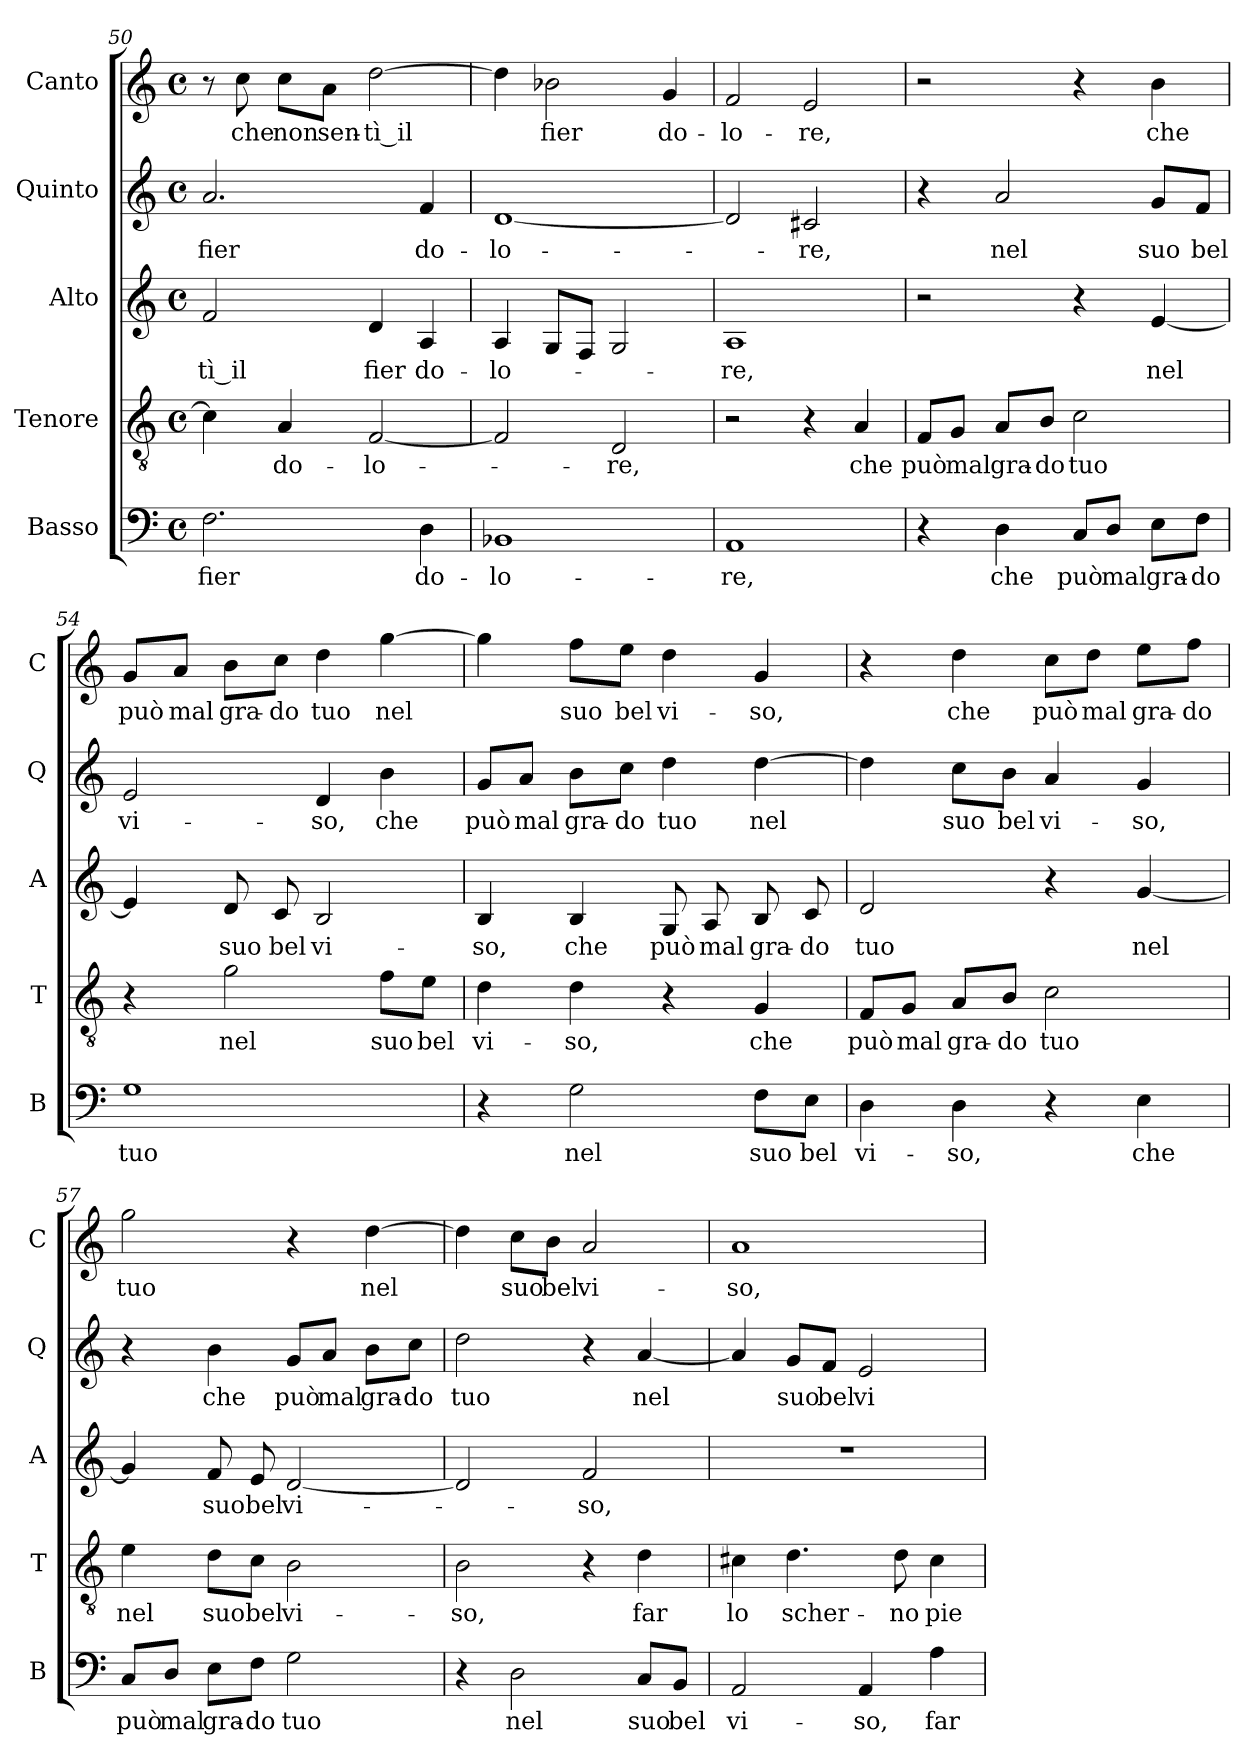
**kern	**text	**kern	**text	**kern	**text	**kern	**text	**kern	**text
*part5	*part5	*part4	*part4	*part3	*part3	*part2	*part2	*part1	*part1
*staff5	*staff5	*staff4	*staff4	*staff3	*staff3	*staff2	*staff2	*staff1	*staff1
*I"Basso	*	*I"Tenore	*	*I"Alto	*	*I"Quinto	*	*I"Canto	*
*I'B	*	*I'T	*	*I'A	*	*I'Q	*	*I'C	*
*clefF4	*	*clefGv2	*	*clefG2	*	*clefG2	*	*clefG2	*
*k[]	*	*k[]	*	*k[]	*	*k[]	*	*k[]	*
*C:	*	*C:	*	*C:	*	*C:	*	*C:	*
*M4/4	*	*M4/4	*	*M4/4	*	*M4/4	*	*M4/4	*
*met(c)	*	*met(c)	*	*met(c)	*	*met(c)	*	*met(c)	*
=50	=50	=50	=50	=50	=50	=50	=50	=50	=50
!	!LO:LY:b	!	!	!	!LO:LY:b	!	!LO:LY:b	!	!
2.F\	fier	4c\]	.	2f/	-tì il	2.a/	fier	8r	.
!	!	!	!	!	!	!	!	!	!LO:LY:b
.	.	.	.	.	.	.	.	8cc\	che
!	!	!	!LO:LY:b	!	!	!	!	!	!LO:LY:b
.	.	4A/	do-	.	.	.	.	8cc\L	non
!	!	!	!	!	!	!	!	!	!LO:LY:b
.	.	.	.	.	.	.	.	8a\J	sen-
!	!	!	!LO:LY:b	!	!LO:LY:b	!	!	!	!LO:LY:b
.	.	[2F/	-lo-	4d/	fier	.	.	[2dd\	-tì il
!	!LO:LY:b	!	!	!	!LO:LY:b	!	!LO:LY:b	!	!
4D\	do-	.	.	4A/	do-	4f/	do-	.	.
=51	=51	=51	=51	=51	=51	=51	=51	=51	=51
!	!LO:LY:b	!	!	!	!LO:LY:b	!	!LO:LY:b	!	!
1BB-X	-lo-	2F/]	.	4A/	-lo-	[1d	-lo-	4dd\]	.
!	!	!	!	!	!	!	!	!	!LO:LY:b
.	.	.	.	8G/L	.	.	.	2b-X\	fier
.	.	.	.	8F/J	.	.	.	.	.
!	!	!	!LO:LY:b	!	!	!	!	!	!
.	.	2D/	-re,	2G/	.	.	.	.	.
!	!	!	!	!	!	!	!	!	!LO:LY:b
.	.	.	.	.	.	.	.	4g/	do-
=52	=52	=52	=52	=52	=52	=52	=52	=52	=52
!	!LO:LY:b	!	!	!	!LO:LY:b	!	!	!	!LO:LY:b
1AA	-re,	2r	.	1A	-re,	2d/]	.	2f/	-lo-
!	!	!	!	!	!	!	!LO:LY:b	!	!LO:LY:b
.	.	4r	.	.	.	2c#X/	-re,	2e/	-re,
!	!	!	!LO:LY:b	!	!	!	!	!	!
.	.	4A/	che	.	.	.	.	.	.
!!LO:LB:g=z
=53	=53	=53	=53	=53	=53	=53	=53	=53	=53
!	!	!	!LO:LY:b	!	!	!	!	!	!
4r	.	8F/L	può	2r	.	4r	.	2r	.
!	!	!	!LO:LY:b	!	!	!	!	!	!
.	.	8G/J	mal	.	.	.	.	.	.
!	!LO:LY:b	!	!LO:LY:b	!	!	!	!LO:LY:b	!	!
4D\	che	8A/L	gra-	.	.	2a/	nel	.	.
!	!	!	!LO:LY:b	!	!	!	!	!	!
.	.	8B/J	-do	.	.	.	.	.	.
!	!LO:LY:b	!	!LO:LY:b	!	!	!	!	!	!
8C/L	può	2c\	tuo	4r	.	.	.	4r	.
!	!LO:LY:b	!	!	!	!	!	!	!	!
8D/J	mal	.	.	.	.	.	.	.	.
!	!LO:LY:b	!	!	!	!LO:LY:b	!	!LO:LY:b	!	!LO:LY:b
8E\L	gra-	.	.	[4e/	nel	8g/L	suo	4b\	che
!	!LO:LY:b	!	!	!	!	!	!LO:LY:b	!	!
8F\J	-do	.	.	.	.	8f/J	bel	.	.
=54	=54	=54	=54	=54	=54	=54	=54	=54	=54
!	!LO:LY:b	!	!	!	!	!	!LO:LY:b	!	!LO:LY:b
1G	tuo	4r	.	4e/]	.	2e/	vi-	8g/L	può
!	!	!	!	!	!	!	!	!	!LO:LY:b
.	.	.	.	.	.	.	.	8a/J	mal
!	!	!	!LO:LY:b	!	!LO:LY:b	!	!	!	!LO:LY:b
.	.	2g\	nel	8d/	suo	.	.	8b\L	gra-
!	!	!	!	!	!LO:LY:b	!	!	!	!LO:LY:b
.	.	.	.	8c/	bel	.	.	8cc\J	-do
!	!	!	!	!	!LO:LY:b	!	!LO:LY:b	!	!LO:LY:b
.	.	.	.	2B/	vi-	4d/	-so,	4dd\	tuo
!	!	!	!LO:LY:b	!	!	!	!LO:LY:b	!	!LO:LY:b
.	.	8f\L	suo	.	.	4b\	che	[4gg\	nel
!	!	!	!LO:LY:b	!	!	!	!	!	!
.	.	8e\J	bel	.	.	.	.	.	.
=55	=55	=55	=55	=55	=55	=55	=55	=55	=55
!	!	!	!LO:LY:b	!	!LO:LY:b	!	!LO:LY:b	!	!
4r	.	4d\	vi-	4B/	-so,	8g/L	può	4gg\]	.
!	!	!	!	!	!	!	!LO:LY:b	!	!
.	.	.	.	.	.	8a/J	mal	.	.
!	!LO:LY:b	!	!LO:LY:b	!	!LO:LY:b	!	!LO:LY:b	!	!LO:LY:b
2G\	nel	4d\	-so,	4B/	che	8b\L	gra-	8ff\L	suo
!	!	!	!	!	!	!	!LO:LY:b	!	!LO:LY:b
.	.	.	.	.	.	8cc\J	-do	8ee\J	bel
!	!	!	!	!	!LO:LY:b	!	!LO:LY:b	!	!LO:LY:b
.	.	4r	.	8G/	può	4dd\	tuo	4dd\	vi-
!	!	!	!	!	!LO:LY:b	!	!	!	!
.	.	.	.	8A/	mal	.	.	.	.
!	!LO:LY:b	!	!LO:LY:b	!	!LO:LY:b	!	!LO:LY:b	!	!LO:LY:b
8F\L	suo	4G/	che	8B/	gra-	[4dd\	nel	4g/	-so,
!	!LO:LY:b	!	!	!	!LO:LY:b	!	!	!	!
8E\J	bel	.	.	8c/	-do	.	.	.	.
=56	=56	=56	=56	=56	=56	=56	=56	=56	=56
!	!LO:LY:b	!	!LO:LY:b	!	!LO:LY:b	!	!	!	!
4D\	vi-	8F/L	può	2d/	tuo	4dd\]	.	4r	.
!	!	!	!LO:LY:b	!	!	!	!	!	!
.	.	8G/J	mal	.	.	.	.	.	.
!	!LO:LY:b	!	!LO:LY:b	!	!	!	!LO:LY:b	!	!LO:LY:b
4D\	-so,	8A/L	gra-	.	.	8cc\L	suo	4dd\	che
!	!	!	!LO:LY:b	!	!	!	!LO:LY:b	!	!
.	.	8B/J	-do	.	.	8b\J	bel	.	.
!	!	!	!LO:LY:b	!	!	!	!LO:LY:b	!	!LO:LY:b
4r	.	2c\	tuo	4r	.	4a/	vi-	8cc\L	può
!	!	!	!	!	!	!	!	!	!LO:LY:b
.	.	.	.	.	.	.	.	8dd\J	mal
!	!LO:LY:b	!	!	!	!LO:LY:b	!	!LO:LY:b	!	!LO:LY:b
4E\	che	.	.	[4g/	nel	4g/	-so,	8ee\L	gra-
!	!	!	!	!	!	!	!	!	!LO:LY:b
.	.	.	.	.	.	.	.	8ff\J	-do
!!LO:PB:g=z
=57	=57	=57	=57	=57	=57	=57	=57	=57	=57
!	!LO:LY:b	!	!LO:LY:b	!	!	!	!	!	!LO:LY:b
8C/L	può	4e\	nel	4g/]	.	4r	.	2gg\	tuo
!	!LO:LY:b	!	!	!	!	!	!	!	!
8D/J	mal	.	.	.	.	.	.	.	.
!	!LO:LY:b	!	!LO:LY:b	!	!LO:LY:b	!	!LO:LY:b	!	!
8E\L	gra-	8d\L	suo	8f/	suo	4b\	che	.	.
!	!LO:LY:b	!	!LO:LY:b	!	!LO:LY:b	!	!	!	!
8F\J	-do	8c\J	bel	8e/	bel	.	.	.	.
!	!LO:LY:b	!	!LO:LY:b	!	!LO:LY:b	!	!LO:LY:b	!	!
2G\	tuo	2B\	vi-	[2d/	vi-	8g/L	può	4r	.
!	!	!	!	!	!	!	!LO:LY:b	!	!
.	.	.	.	.	.	8a/J	mal	.	.
!	!	!	!	!	!	!	!LO:LY:b	!	!LO:LY:b
.	.	.	.	.	.	8b\L	gra-	[4dd\	nel
!	!	!	!	!	!	!	!LO:LY:b	!	!
.	.	.	.	.	.	8cc\J	-do	.	.
=58	=58	=58	=58	=58	=58	=58	=58	=58	=58
!	!	!	!LO:LY:b	!	!	!	!LO:LY:b	!	!
4r	.	2B\	-so,	2d/]	.	2dd\	tuo	4dd\]	.
!	!LO:LY:b	!	!	!	!	!	!	!	!LO:LY:b
2D\	nel	.	.	.	.	.	.	8cc\L	suo
!	!	!	!	!	!	!	!	!	!LO:LY:b
.	.	.	.	.	.	.	.	8b\J	bel
!	!	!	!	!	!LO:LY:b	!	!	!	!LO:LY:b
.	.	4r	.	2f/	-so,	4r	.	2a/	vi-
!	!LO:LY:b	!	!LO:LY:b	!	!	!	!LO:LY:b	!	!
8C/L	suo	4d\	far	.	.	[4a/	nel	.	.
!	!LO:LY:b	!	!	!	!	!	!	!	!
8BB/J	bel	.	.	.	.	.	.	.	.
=59	=59	=59	=59	=59	=59	=59	=59	=59	=59
!	!LO:LY:b	!	!LO:LY:b	!	!	!	!	!	!LO:LY:b
2AA/	vi-	4c#X\	lo	1r	.	4a/]	.	1a	-so,
!	!	!	!LO:LY:b	!	!	!	!LO:LY:b	!	!
.	.	4.d\	scher-	.	.	8g/L	suo	.	.
!	!	!	!	!	!	!	!LO:LY:b	!	!
.	.	.	.	.	.	8f/J	bel	.	.
!	!LO:LY:b	!	!	!	!	!	!LO:LY:b	!	!
4AA/	-so,	.	.	.	.	2e/	vi-	.	.
!	!	!	!LO:LY:b	!	!	!	!	!	!
.	.	8d\	-no	.	.	.	.	.	.
!	!LO:LY:b	!	!LO:LY:b	!	!	!	!	!	!
4A\	far	4c#\	pie-	.	.	.	.	.	.
=	=	=	=	=	=	=	=	=	=
*-	*-	*-	*-	*-	*-	*-	*-	*-	*-
